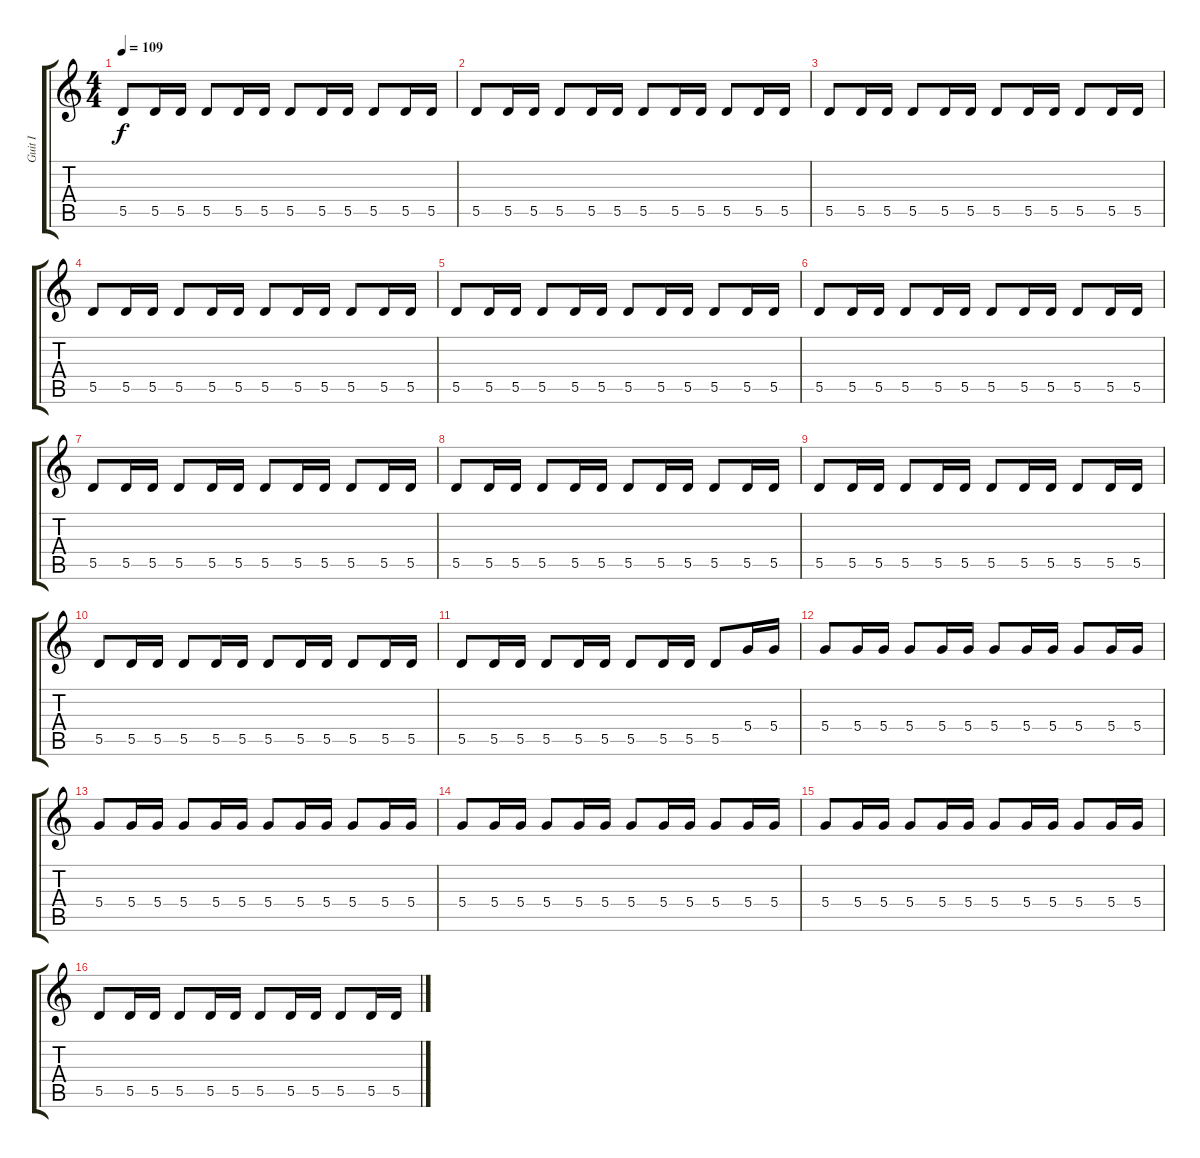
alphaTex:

\track ("Guit I" "Guit I") {instrument electricguitarclean}
\staff {score tabs}
\tuning (E4 B3 G3 D3 A2 E2) {hide}
\ts (4 4)
\tempo 109
\clef g2
\ks c
5.5.8{dy f} 5.5.16 5.5.16 5.5.8 5.5.16 5.5.16 5.5.8 5.5.16 5.5.16 5.5.8 5.5.16 5.5.16 |
5.5.8 5.5.16 5.5.16 5.5.8 5.5.16 5.5.16 5.5.8 5.5.16 5.5.16 5.5.8 5.5.16 5.5.16 |
5.5.8 5.5.16 5.5.16 5.5.8 5.5.16 5.5.16 5.5.8 5.5.16 5.5.16 5.5.8 5.5.16 5.5.16 |
5.5.8 5.5.16 5.5.16 5.5.8 5.5.16 5.5.16 5.5.8 5.5.16 5.5.16 5.5.8 5.5.16 5.5.16 |
5.5.8 5.5.16 5.5.16 5.5.8 5.5.16 5.5.16 5.5.8 5.5.16 5.5.16 5.5.8 5.5.16 5.5.16 |
5.5.8 5.5.16 5.5.16 5.5.8 5.5.16 5.5.16 5.5.8 5.5.16 5.5.16 5.5.8 5.5.16 5.5.16 |
5.5.8 5.5.16 5.5.16 5.5.8 5.5.16 5.5.16 5.5.8 5.5.16 5.5.16 5.5.8 5.5.16 5.5.16 |
5.5.8 5.5.16 5.5.16 5.5.8 5.5.16 5.5.16 5.5.8 5.5.16 5.5.16 5.5.8 5.5.16 5.5.16 |
5.5.8 5.5.16 5.5.16 5.5.8 5.5.16 5.5.16 5.5.8 5.5.16 5.5.16 5.5.8 5.5.16 5.5.16 |
5.5.8 5.5.16 5.5.16 5.5.8 5.5.16 5.5.16 5.5.8 5.5.16 5.5.16 5.5.8 5.5.16 5.5.16 |
5.5.8 5.5.16 5.5.16 5.5.8 5.5.16 5.5.16 5.5.8 5.5.16 5.5.16 5.5.8 5.4.16 5.4.16 |
5.4.8 5.4.16 5.4.16 5.4.8 5.4.16 5.4.16 5.4.8 5.4.16 5.4.16 5.4.8 5.4.16 5.4.16 |
5.4.8 5.4.16 5.4.16 5.4.8 5.4.16 5.4.16 5.4.8 5.4.16 5.4.16 5.4.8 5.4.16 5.4.16 |
5.4.8 5.4.16 5.4.16 5.4.8 5.4.16 5.4.16 5.4.8 5.4.16 5.4.16 5.4.8 5.4.16 5.4.16 |
5.4.8 5.4.16 5.4.16 5.4.8 5.4.16 5.4.16 5.4.8 5.4.16 5.4.16 5.4.8 5.4.16 5.4.16 |
5.5.8 5.5.16 5.5.16 5.5.8 5.5.16 5.5.16 5.5.8 5.5.16 5.5.16 5.5.8 5.5.16 5.5.16
